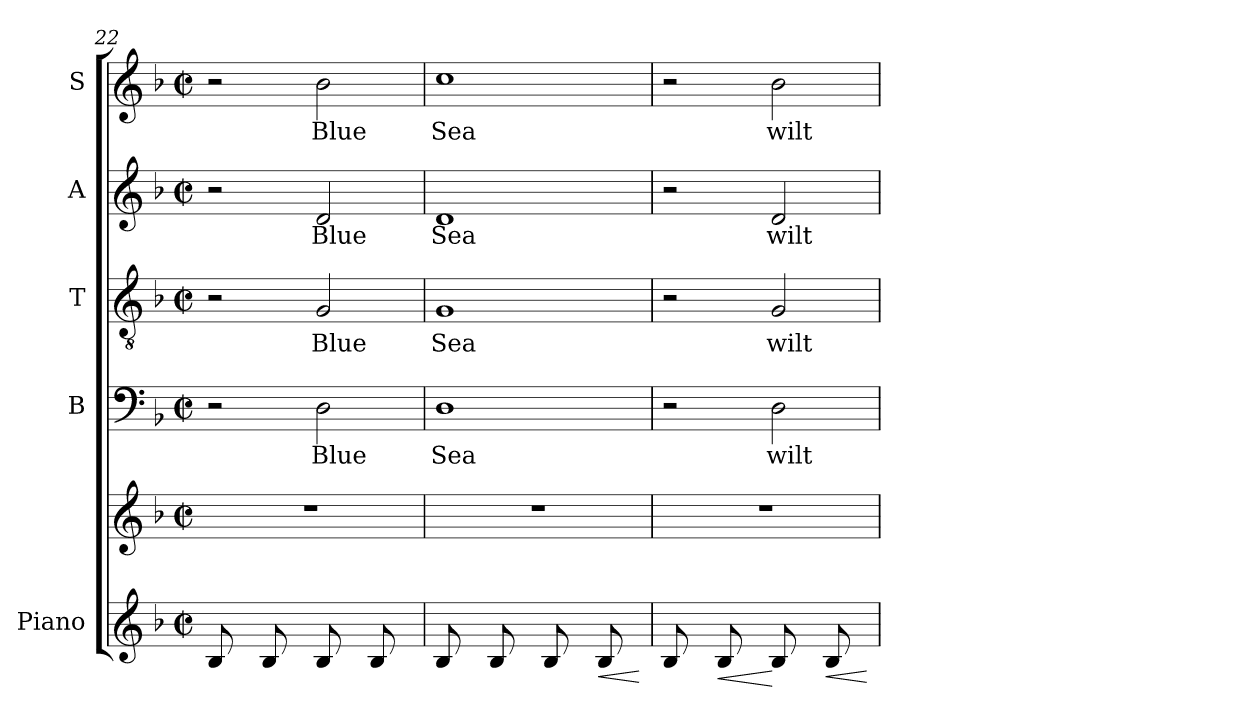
**kern	**kern	**dynam	**kern	**text	**kern	**text	**kern	**text	**kern	**text
*part5	*part5	*part5	*part4	*part4	*part3	*part3	*part2	*part2	*part1	*part1
*staff6	*staff5	*staff5/6	*staff4	*staff4	*staff3	*staff3	*staff2	*staff2	*staff1	*staff1
*I"Piano	*	*	*I"B	*	*I"T	*	*I"A	*	*I"S	*
*clefG2	*clefG2	*	*clefF4	*	*clefGv2	*	*clefG2	*	*clefG2	*
*k[b-]	*k[b-]	*	*k[b-]	*	*k[b-]	*	*k[b-]	*	*k[b-]	*
*F:	*F:	*	*F:	*	*F:	*	*F:	*	*F:	*
*M2/2	*M2/2	*	*M2/2	*	*M2/2	*	*M2/2	*	*M2/2	*
*met(c|)	*met(c|)	*	*met(c|)	*	*met(c|)	*	*met(c|)	*	*met(c|)	*
=22	=22	=22	=22	=22	=22	=22	=22	=22	=22	=22
*	*^	*	*	*	*	*	*	*	*	*
8B-/L	1r	8ryy	.	2r	.	2r	.	2r	.	2r	.
8ryy	.	8g\J	.	.	.	.	.	.	.	.	.
8B-/L	.	8ryy	.	.	.	.	.	.	.	.	.
8ryy	.	8g\J	.	.	.	.	.	.	.	.	.
!	!	!	!	!	!LO:LY:b	!	!LO:LY:b	!	!LO:LY:b	!	!LO:LY:b
8B-/L	.	8ryy	.	2D\	Blue	2G/	Blue	2d/	Blue	2b-\	Blue
8ryy	.	8g\J	.	.	.	.	.	.	.	.	.
8B-/L	.	8ryy	.	.	.	.	.	.	.	.	.
8ryy	.	8g\J	.	.	.	.	.	.	.	.	.
=23	=23	=23	=23	=23	=23	=23	=23	=23	=23	=23	=23
!	!	!	!	!	!LO:LY:b	!	!LO:LY:b	!	!LO:LY:b	!	!LO:LY:b
8B-/L	1r	8ryy	.	1D	Sea	1G	Sea	1d	Sea	1cc	Sea
8ryy	.	8g\J	.	.	.	.	.	.	.	.	.
8B-/L	.	8ryy	.	.	.	.	.	.	.	.	.
8ryy	.	8g\J	.	.	.	.	.	.	.	.	.
8B-/L	.	8ryy	.	.	.	.	.	.	.	.	.
8ryy	.	8g\J	.	.	.	.	.	.	.	.	.
!	!	!	!LO:HP:b=2	!	!	!	!	!	!	!	!
8B-/L	.	8ryy	<	.	.	.	.	.	.	.	.
8ryy	.	8g\J	.	.	.	.	.	.	.	.	.
*	*v	*v	*	*	*	*	*	*	*	*	*
.	.	[	.	.	.	.	.	.	.	.
=24	=24	=24	=24	=24	=24	=24	=24	=24	=24	=24
*	*^	*	*	*	*	*	*	*	*	*
8B-/L	1r	8ryy	.	2r	.	2r	.	2r	.	2r	.
8ryy	.	8g\J	.	.	.	.	.	.	.	.	.
!	!	!	!LO:HP:b=2	!	!	!	!	!	!	!	!
8B-/L	.	8ryy	<	.	.	.	.	.	.	.	.
8ryy	.	8g\J	.	.	.	.	.	.	.	.	.
!	!	!	!	!	!LO:LY:b	!	!LO:LY:b	!	!LO:LY:b	!	!LO:LY:b
8B-/L	.	8ryy	[	2D\	wilt	2G/	wilt	2d/	wilt	2b-\	wilt
8ryy	.	8g\J	.	.	.	.	.	.	.	.	.
!	!	!	!LO:HP:b=2	!	!	!	!	!	!	!	!
8B-/L	.	8ryy	<	.	.	.	.	.	.	.	.
8ryy	.	8g\J	.	.	.	.	.	.	.	.	.
*	*v	*v	*	*	*	*	*	*	*	*	*
.	.	[	.	.	.	.	.	.	.	.
=	=	=	=	=	=	=	=	=	=	=
*-	*-	*-	*-	*-	*-	*-	*-	*-	*-	*-
